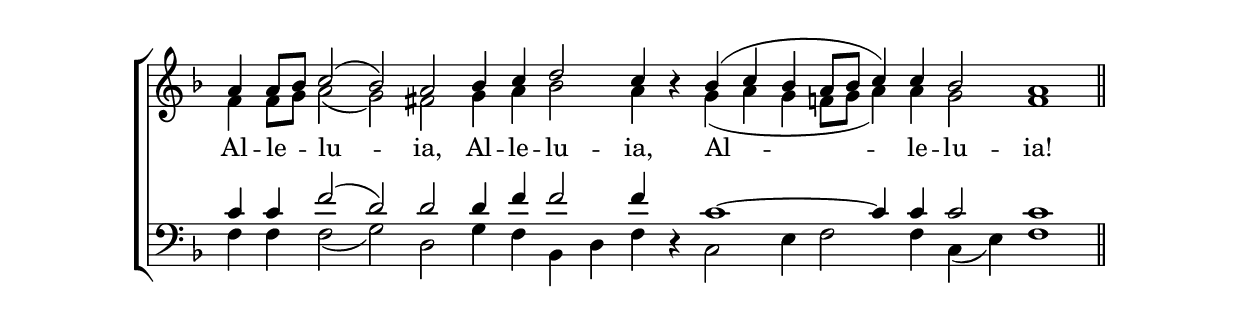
  \include "global_include.ly"
  
  sopranoVoice = \relative c'' {
  a4 a8[ bf] c2( bf) a
  bf4 c d2 c4 bf\rest
  bf( c bf a8[ bf] c4) c bf2 a1 \bar "||"
  }
  
  altoVoice = \relative c' {
  f4 f8[ g] a2( g) fs
  g4 a bf2 a4 s4
  g( a g f8[ g] a4) a g2 f1
  }
  
  tenorVoice = \relative c' {
  c4 c f2( d) d
  d4 f f2 f4 s4
  c1~ c4 c c2 c1
  }
  
  bassVoice = \relative c {
  f4 f f2( g) d
  g4 f bf,4 d f d\rest
  c2 e4 f2 f4 c4( e) f1
  }
  
  words = \lyricmode {
  Al -- le -- lu -- ia, Al -- le -- lu -- ia, Al -- le -- lu -- ia!
  }
  
  \include "global_score.ly"
  